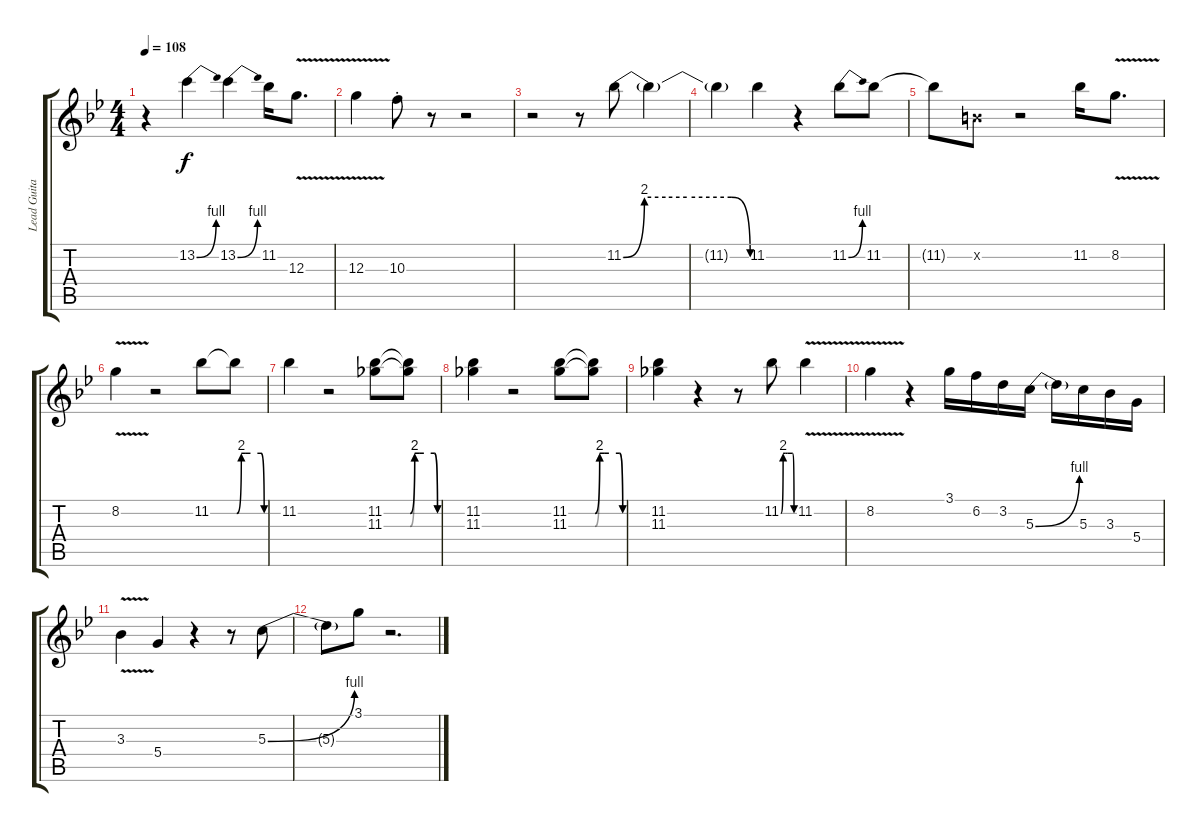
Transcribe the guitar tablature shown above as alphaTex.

\track ("Lead Guitar" "Lead Guita") {instrument overdrivenguitar}
\staff {score tabs}
\tuning (E4 B3 G3 D3 A2 E2) {hide}
\ts (4 4)
\tempo 108
\clef g2
\ks bb
r.4{dy f} 13.2{be (bend 0 0 60 4)}.4 13.2{be (bend 0 0 60 4)}.4 11.2.16 12.3{v}.8{d} |
12.3{v}.4 10.3{st}.8 r.8 r.2 |
r.2 r.8 11.2{be (custom 0 0 10 8 20 8 30 8 51 8 60 0)}.8 11.2{t}.4 |
11.2{t}.4 11.2.4 r.4 11.2{be (bend 0 0 60 4)}.8 11.2.8 |
11.2{t}.8 0.2{x}.8 r.2 11.2.16 8.2{v}.8{d} |
8.2{v}.4 r.2 11.2.8 11.2{be (custom 0 0 10 8 20 8 30 8 53 8 60 0) t}.8 |
11.2.4 r.2 (11.2 11.3).8 (11.2{be (custom 0 0 10 8 20 8 30 8 53 8 60 0) t} 11.3{be (custom 0 0 10 8 20 8 30 8 53 8 60 0) t}).8 |
(11.2 11.3).4 r.2 (11.2 11.3).8 (11.2{be (custom 0 0 10 8 20 8 30 8 53 8 60 0) t} 11.3{be (custom 0 0 10 8 20 8 30 8 53 8 60 0) t}).8 |
(11.2 11.3).4 r.4 r.8 11.2{be (custom 0 0 10 8 20 8 30 8 53 8 60 0)}.8 11.2{v}.4 |
8.2{v}.4 r.4 3.1.16 6.2.16 3.2.16 5.3{be (bend 0 0 60 4)}.16 5.3{t}.16 5.3.16 3.3.16 5.4.16 |
3.3{v}.4 5.4.4 r.4 r.8 5.3{be (bend 0 0 60 4)}.8 |
5.3{t}.8 3.1.8 r.2{d}
